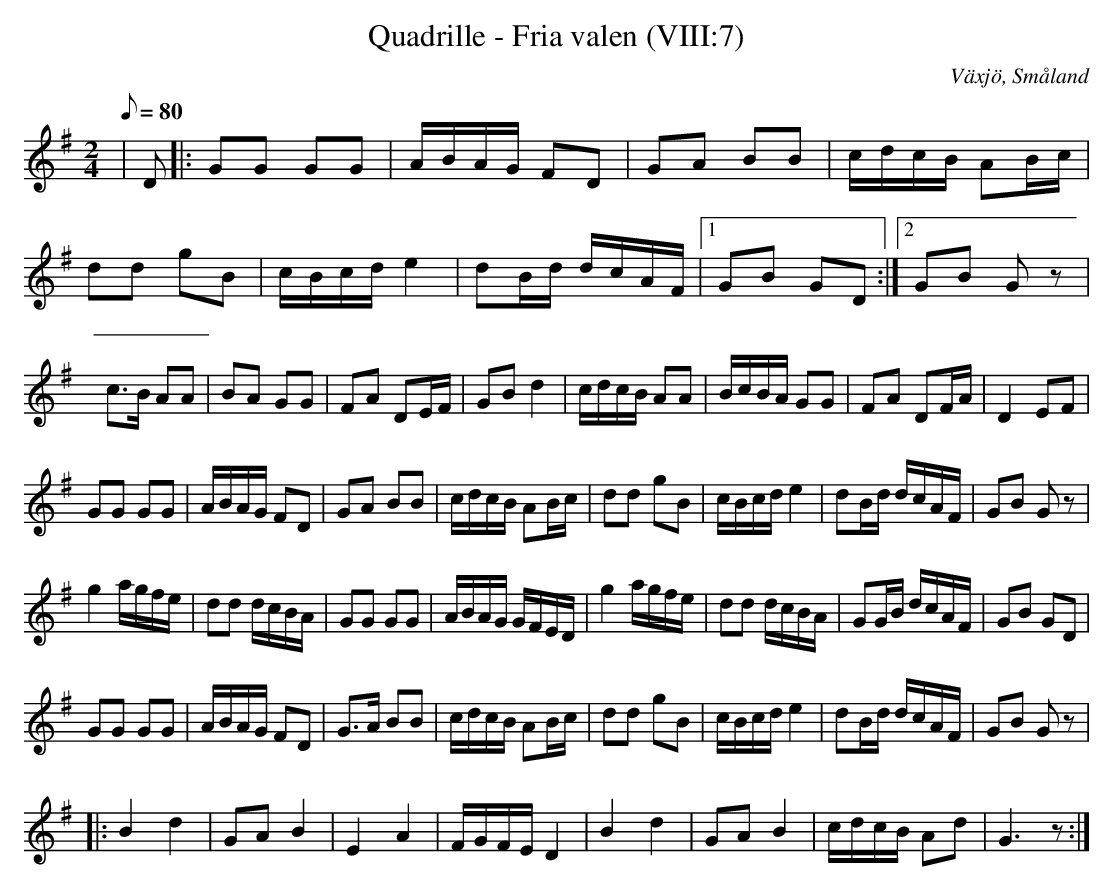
X:1
T:Quadrille - Fria valen (VIII:7)
O:Växjö, Småland
M:2/4
L:1/8
Q:80
K:G
|D|:GG GG|A/2B/2A/2G/2 FD|GA BB|c/2d/2c/2B/2 AB/2c/2|
dd gB|c/2B/2c/2d/2 e2|dB/2d/2 d/2c/2A/2F/2|1GB GD:|2GB G z|
c>B AA|BA GG|FA DE/2F/2|GB d2|c/2d/2c/2B/2 AA|B/2c/2B/2A/2 GG|FA DF/2A/2|D2 EF|
GG GG|A/2B/2A/2G/2 FD|GA BB|c/2d/2c/2B/2 AB/2c/2|dd gB|c/2B/2c/2d/2 e2|dB/2d/2 d/2c/2A/2F/2|GB G z|
g2 a/2g/2f/2e/2|dd d/2c/2B/2A/2|GG GG|A/2B/2A/2G/2 G/2F/2E/2D/2|g2 a/2g/2f/2e/2|dd d/2c/2B/2A/2|GG/2B/2 d/2c/2A/2F/2|GB GD|
GG GG|A/2B/2A/2G/2 FD|G>A BB|c/2d/2c/2B/2 AB/2c/2|dd gB|c/2B/2c/2d/2 e2|dB/2d/2 d/2c/2A/2F/2|GB G z|
|:B2 d2|GA B2|E2 A2|F/2G/2F/2E/2 D2|B2 d2|GA B2|c/2d/2c/2B/2 Ad|G3 z:|
